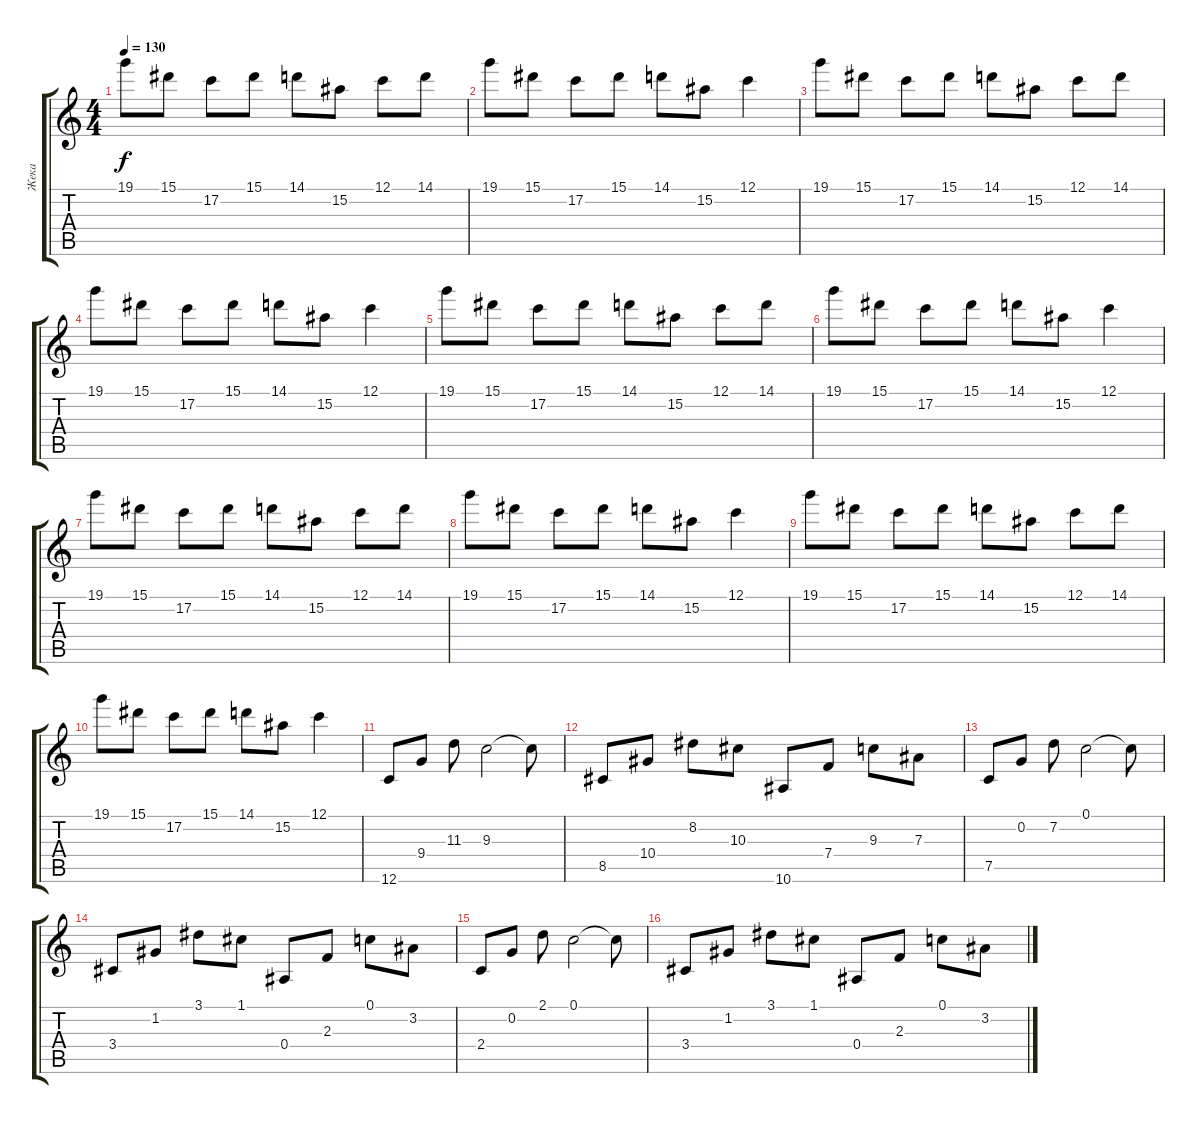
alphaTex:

\track ("Жека" "Жека") {instrument distortionguitar}
\staff {score tabs}
\tuning (C4 G3 Eb3 Bb2 F2 C2) {hide}
\ts (4 4)
\tempo 130
\clef g2
\ks c
19.1.8{dy f} 15.1.8 17.2.8 15.1.8 14.1.8 15.2.8 12.1.8 14.1.8 |
19.1.8 15.1.8 17.2.8 15.1.8 14.1.8 15.2.8 12.1.4 |
19.1.8 15.1.8 17.2.8 15.1.8 14.1.8 15.2.8 12.1.8 14.1.8 |
19.1.8 15.1.8 17.2.8 15.1.8 14.1.8 15.2.8 12.1.4 |
19.1.8 15.1.8 17.2.8 15.1.8 14.1.8 15.2.8 12.1.8 14.1.8 |
19.1.8 15.1.8 17.2.8 15.1.8 14.1.8 15.2.8 12.1.4 |
19.1.8 15.1.8 17.2.8 15.1.8 14.1.8 15.2.8 12.1.8 14.1.8 |
19.1.8 15.1.8 17.2.8 15.1.8 14.1.8 15.2.8 12.1.4 |
19.1.8 15.1.8 17.2.8 15.1.8 14.1.8 15.2.8 12.1.8 14.1.8 |
19.1.8 15.1.8 17.2.8 15.1.8 14.1.8 15.2.8 12.1.4 |
12.6.8{instrument acousticguitarsteel} 9.4.8 11.3.8 9.3.2 9.3{t}.8 |
8.5.8 10.4.8 8.2.8 10.3.8 10.6.8 7.4.8 9.3.8 7.3.8 |
7.5.8 0.2.8 7.2.8 0.1.2 0.1{t}.8 |
3.4.8 1.2.8 3.1.8 1.1.8 0.4.8 2.3.8 0.1.8 3.2.8 |
2.4.8 0.2.8 2.1.8 0.1.2 0.1{t}.8 |
3.4.8 1.2.8 3.1.8 1.1.8 0.4.8 2.3.8 0.1.8 3.2.8
